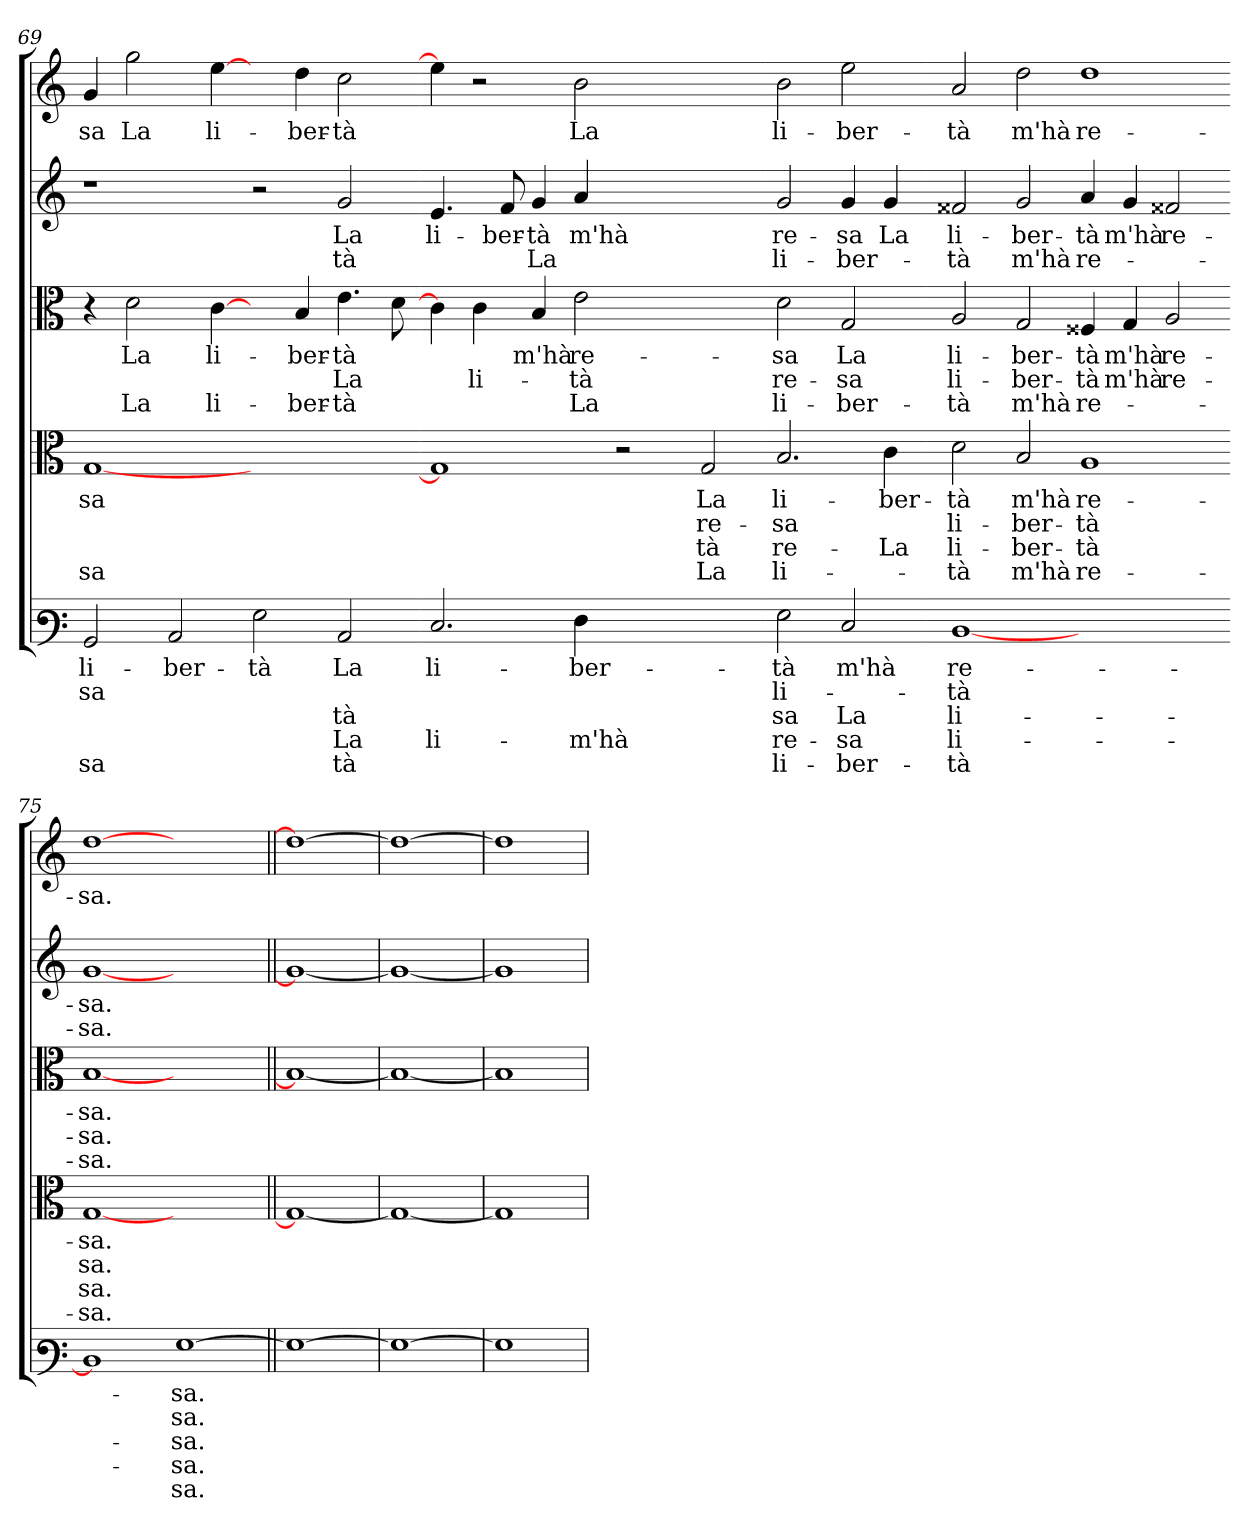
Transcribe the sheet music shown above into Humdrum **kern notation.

**kern	**text	**text	**text	**text	**text	**kern	**text	**text	**text	**text	**kern	**text	**text	**text	**kern	**text	**text	**kern	**text
*part5	*part5	*part5	*part5	*part5	*part5	*part4	*part4	*part4	*part4	*part4	*part3	*part3	*part3	*part3	*part2	*part2	*part2	*part1	*part1
*staff5	*staff5	*staff5	*staff5	*staff5	*staff5	*staff4	*staff4	*staff4	*staff4	*staff4	*staff3	*staff3	*staff3	*staff3	*staff2	*staff2	*staff2	*staff1	*staff1
*clefF3	*	*	*	*	*	*clefC3	*	*	*	*	*clefC3	*	*	*	*clefG2	*	*	*clefG2	*
*k[]	*	*	*	*	*	*k[]	*	*	*	*	*k[]	*	*	*	*k[]	*	*	*k[]	*
=69	=69	=69	=69	=69	=69	=69	=69	=69	=69	=69	=69	=69	=69	=69	=69	=69	=69	=69	=69
2BB	li-	sa	.	.	sa	[1G	sa	.	.	sa	4r	.	.	.	1r	.	.	4g	sa
.	.	.	.	.	.	.	.	.	.	.	2d	La	.	La	.	.	.	2gg	La
2C	ber-	.	.	.	.	.	.	.	.	.	.	.	.	.	.	.	.	.	.
.	.	.	.	.	.	.	.	.	.	.	[4c	li-	.	li-	.	.	.	[4ee	li-
2G	tà	.	.	.	.	1ryy	.	.	.	.	4ryy	.	.	.	2r	.	.	4ryy	.
.	.	.	.	.	.	.	.	.	.	.	4B	ber-	.	ber-	.	.	.	4dd	ber-
2C	La	.	tà	La	tà	.	.	.	.	.	4.e	tà	La	tà	2g	La	tà	2cc	tà
.	.	.	.	.	.	.	.	.	.	.	8d	.	.	.	.	.	.	.	.
=71-	=71-	=71-	=71-	=71-	=71-	=71-	=71-	=71-	=71-	=71-	=71-	=71-	=71-	=71-	=71-	=71-	=71-	=71-	=71-
2.E	li-	.	.	li-	.	1G]	.	.	.	.	4c]	.	.	.	4.e	li-	.	4ee]	.
.	.	.	.	.	.	.	.	.	.	.	4c	.	li-	.	.	.	.	2r	.
.	.	.	.	.	.	.	.	.	.	.	.	.	.	.	8f	ber-	.	.	.
.	.	.	.	.	.	.	.	.	.	.	4B	m'hà	.	.	4g	tà	La	.	.
4F	ber-	.	.	m'hà	.	.	.	.	.	.	2e	re-	tà	La	4a	m'hà	.	2b	La
1ryy	.	.	.	.	.	2r	.	.	.	.	.	.	.	.	1ryy	.	.	.	.
.	.	.	.	.	.	.	.	.	.	.	2.ryy	.	.	.	.	.	.	2.ryy	.
.	.	.	.	.	.	2G	La	re-	tà	La	.	.	.	.	.	.	.	.	.
=72-	=72-	=72-	=72-	=72-	=72-	=72-	=72-	=72-	=72-	=72-	=72-	=72-	=72-	=72-	=72-	=72-	=72-	=72-	=72-
2G	tà	li-	sa	re-	li-	2.B	li-	sa	re-	li-	2d	sa	re-	li-	2g	re-	li-	2b	li-
2E	m'hà	.	La	sa	ber-	.	.	.	.	.	2G	La	sa	ber-	4g	sa	ber-	2ee	ber-
.	.	.	.	.	.	4c	ber-	.	La	.	.	.	.	.	4g	La	.	.	.
=73-	=73-	=73-	=73-	=73-	=73-	=73-	=73-	=73-	=73-	=73-	=73-	=73-	=73-	=73-	=73-	=73-	=73-	=73-	=73-
[1D	re-	tà	li-	li-	tà	2d	tà	li-	li-	tà	2A	li-	li-	tà	2f##X	li-	tà	2a	tà
.	.	.	.	.	.	2B	m'hà	ber-	ber-	m'hà	2G	ber-	ber-	m'hà	2g	ber-	m'hà	2dd	m'hà
1ryy	.	.	.	.	.	1A	re-	tà	tà	re-	4F##X	tà	tà	re-	4a	tà	re-	1dd	re-
.	.	.	.	.	.	.	.	.	.	.	4G	m'hà	m'hà	.	4g	m'hà	.	.	.
.	.	.	.	.	.	.	.	.	.	.	2A	re-	re-	.	2f##X	re-	.	.	.
=75-	=75-	=75-	=75-	=75-	=75-	=75-	=75-	=75-	=75-	=75-	=75-	=75-	=75-	=75-	=75-	=75-	=75-	=75-	=75-
1D]	.	.	.	.	.	[1G/	sa.	sa.	sa.	sa.	[1B/	sa.	sa.	sa.	[1g/	sa.	sa.	[1dd	sa.
[1G	sa.	sa.	sa.	sa.	sa.	1ryy	.	.	.	.	1ryy	.	.	.	1ryy	.	.	1ryy	.
=76||	=76||	=76||	=76||	=76||	=76||	=76||	=76||	=76||	=76||	=76||	=76||	=76||	=76||	=76||	=76||	=76||	=76||	=76||	=76||
1G_	.	.	.	.	.	1G/_	.	.	.	.	1B/_	.	.	.	1g/_	.	.	1dd_	.
=77	=77	=77	=77	=77	=77	=77	=77	=77	=77	=77	=77	=77	=77	=77	=77	=77	=77	=77	=77
1G_	.	.	.	.	.	1G/_	.	.	.	.	1B/_	.	.	.	1g/_	.	.	1dd_	.
=78	=78	=78	=78	=78	=78	=78	=78	=78	=78	=78	=78	=78	=78	=78	=78	=78	=78	=78	=78
1G]	.	.	.	.	.	1G/]	.	.	.	.	1B/]	.	.	.	1g/]	.	.	1dd]	.
=	=	=	=	=	=	=	=	=	=	=	=	=	=	=	=	=	=	=	=
*-	*-	*-	*-	*-	*-	*-	*-	*-	*-	*-	*-	*-	*-	*-	*-	*-	*-	*-	*-
